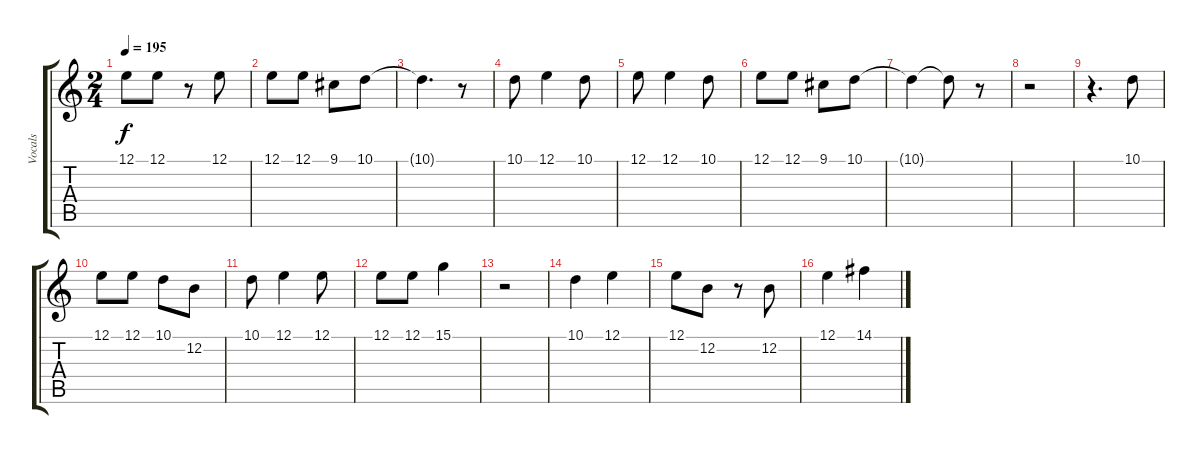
\track ("Vocals" "Vocals") {instrument lead1square}
\staff {score tabs}
\tuning (E4 B3 G3 D3 A2 E2) {hide}
\ts (2 4)
\tempo 195
\clef g2
\ks c
12.1.8{dy f} 12.1.8 r.8 12.1.8 |
12.1.8 12.1.8 9.1.8 10.1.8 |
10.1{t}.4{d} r.8 |
10.1.8 12.1.4 10.1.8 |
12.1.8 12.1.4 10.1.8 |
12.1.8 12.1.8 9.1.8 10.1.8 |
10.1{t}.4 10.1{t}.8 r.8 |
r.2 |
r.4{d} 10.1.8 |
12.1.8 12.1.8 10.1.8 12.2.8 |
10.1.8 12.1.4 12.1.8 |
12.1.8 12.1.8 15.1.4 |
r.2 |
10.1.4 12.1.4 |
12.1.8 12.2.8 r.8 12.2.8 |
12.1.4 14.1.4
